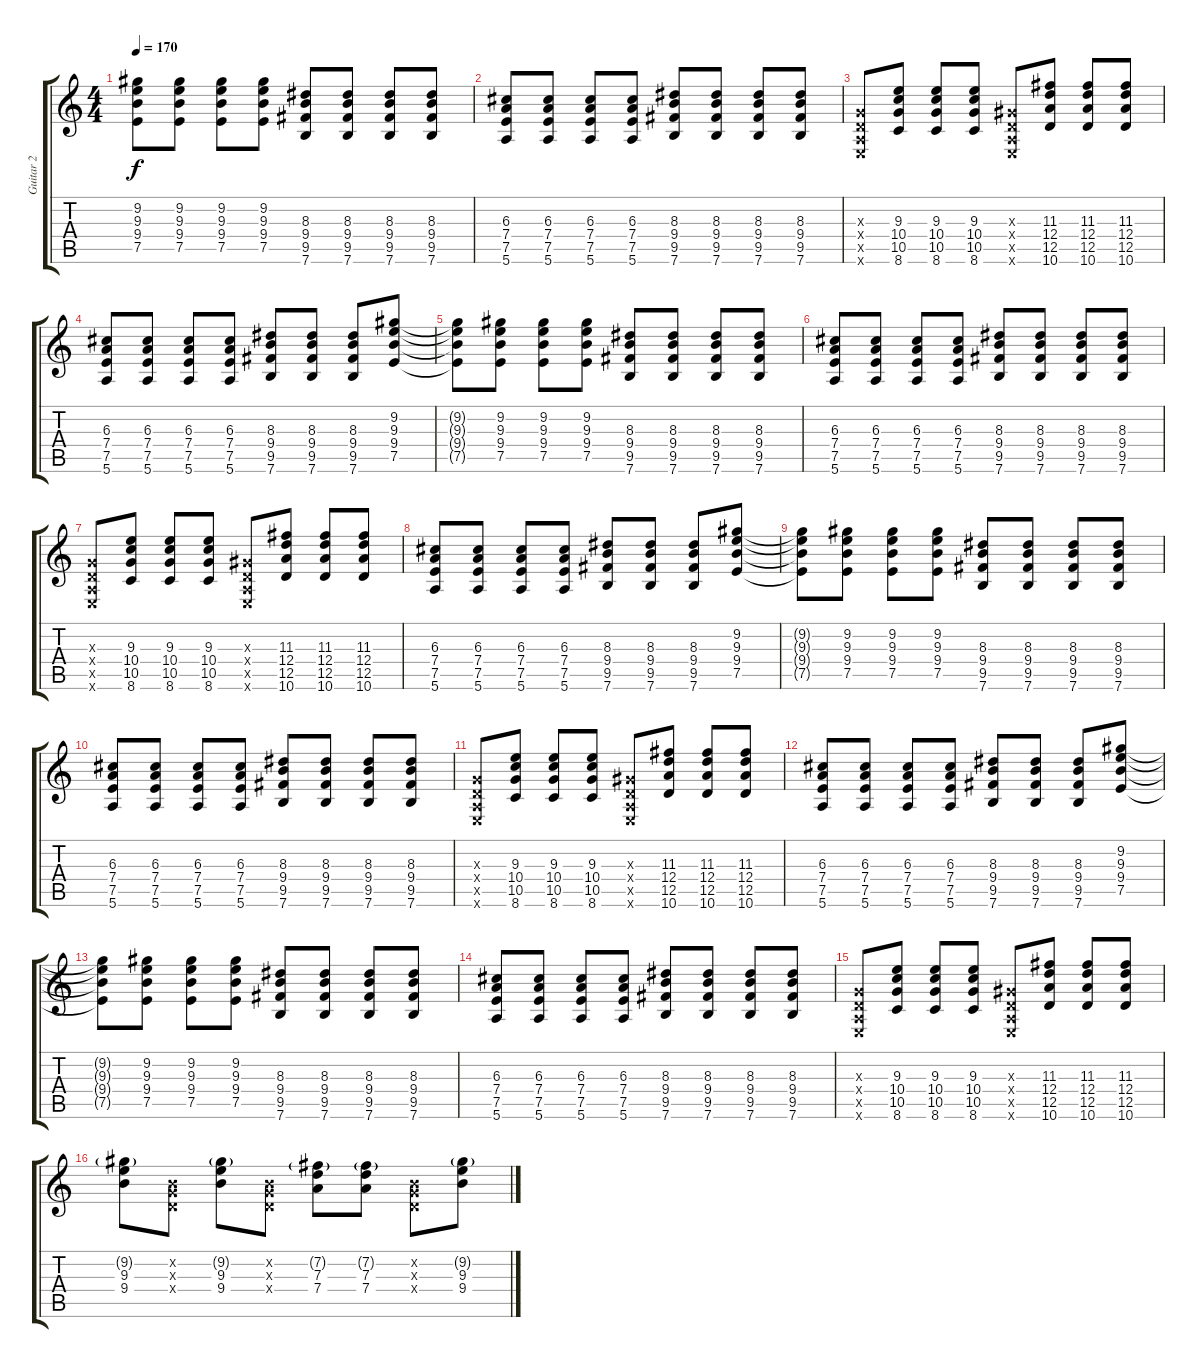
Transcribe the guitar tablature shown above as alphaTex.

\track ("Guitar 2" "Guitar 2") {instrument distortionguitar}
\staff {score tabs}
\tuning (E4 B3 G3 D3 A2 E2) {hide}
\ts (4 4)
\tempo 170
\clef g2
\ks c
(9.2{t} 9.3{t} 9.4{t} 7.5{t}).8{dy f} (9.2 9.3 9.4 7.5).8 (9.2 9.3 9.4 7.5).8 (9.2 9.3 9.4 7.5).8 (8.3 9.4 9.5 7.6).8 (8.3 9.4 9.5 7.6).8 (8.3 9.4 9.5 7.6).8 (8.3 9.4 9.5 7.6).8 |
(6.3 7.4 7.5 5.6).8 (6.3 7.4 7.5 5.6).8 (6.3 7.4 7.5 5.6).8 (6.3 7.4 7.5 5.6).8 (8.3 9.4 9.5 7.6).8 (8.3 9.4 9.5 7.6).8 (8.3 9.4 9.5 7.6).8 (8.3 9.4 9.5 7.6).8 |
(0.3{x} 0.4{x} 0.5{x} 0.6{x}).8 (9.3 10.4 10.5 8.6).8 (9.3 10.4 10.5 8.6).8 (9.3 10.4 10.5 8.6).8 (1.3{x} 0.4{x} 0.5{x} 0.6{x}).8 (11.3 12.4 12.5 10.6).8 (11.3 12.4 12.5 10.6).8 (11.3 12.4 12.5 10.6).8 |
(6.3 7.4 7.5 5.6).8 (6.3 7.4 7.5 5.6).8 (6.3 7.4 7.5 5.6).8 (6.3 7.4 7.5 5.6).8 (8.3 9.4 9.5 7.6).8 (8.3 9.4 9.5 7.6).8 (8.3 9.4 9.5 7.6).8 (9.2 9.3 9.4 7.5).8 |
(9.2{t} 9.3{t} 9.4{t} 7.5{t}).8 (9.2 9.3 9.4 7.5).8 (9.2 9.3 9.4 7.5).8 (9.2 9.3 9.4 7.5).8 (8.3 9.4 9.5 7.6).8 (8.3 9.4 9.5 7.6).8 (8.3 9.4 9.5 7.6).8 (8.3 9.4 9.5 7.6).8 |
(6.3 7.4 7.5 5.6).8 (6.3 7.4 7.5 5.6).8 (6.3 7.4 7.5 5.6).8 (6.3 7.4 7.5 5.6).8 (8.3 9.4 9.5 7.6).8 (8.3 9.4 9.5 7.6).8 (8.3 9.4 9.5 7.6).8 (8.3 9.4 9.5 7.6).8 |
(0.3{x} 0.4{x} 0.5{x} 0.6{x}).8 (9.3 10.4 10.5 8.6).8 (9.3 10.4 10.5 8.6).8 (9.3 10.4 10.5 8.6).8 (1.3{x} 0.4{x} 0.5{x} 0.6{x}).8 (11.3 12.4 12.5 10.6).8 (11.3 12.4 12.5 10.6).8 (11.3 12.4 12.5 10.6).8 |
(6.3 7.4 7.5 5.6).8 (6.3 7.4 7.5 5.6).8 (6.3 7.4 7.5 5.6).8 (6.3 7.4 7.5 5.6).8 (8.3 9.4 9.5 7.6).8 (8.3 9.4 9.5 7.6).8 (8.3 9.4 9.5 7.6).8 (9.2 9.3 9.4 7.5).8 |
(9.2{t} 9.3{t} 9.4{t} 7.5{t}).8 (9.2 9.3 9.4 7.5).8 (9.2 9.3 9.4 7.5).8 (9.2 9.3 9.4 7.5).8 (8.3 9.4 9.5 7.6).8 (8.3 9.4 9.5 7.6).8 (8.3 9.4 9.5 7.6).8 (8.3 9.4 9.5 7.6).8 |
(6.3 7.4 7.5 5.6).8 (6.3 7.4 7.5 5.6).8 (6.3 7.4 7.5 5.6).8 (6.3 7.4 7.5 5.6).8 (8.3 9.4 9.5 7.6).8 (8.3 9.4 9.5 7.6).8 (8.3 9.4 9.5 7.6).8 (8.3 9.4 9.5 7.6).8 |
(0.3{x} 0.4{x} 0.5{x} 0.6{x}).8 (9.3 10.4 10.5 8.6).8 (9.3 10.4 10.5 8.6).8 (9.3 10.4 10.5 8.6).8 (1.3{x} 0.4{x} 0.5{x} 0.6{x}).8 (11.3 12.4 12.5 10.6).8 (11.3 12.4 12.5 10.6).8 (11.3 12.4 12.5 10.6).8 |
(6.3 7.4 7.5 5.6).8 (6.3 7.4 7.5 5.6).8 (6.3 7.4 7.5 5.6).8 (6.3 7.4 7.5 5.6).8 (8.3 9.4 9.5 7.6).8 (8.3 9.4 9.5 7.6).8 (8.3 9.4 9.5 7.6).8 (9.2 9.3 9.4 7.5).8 |
(9.2{t} 9.3{t} 9.4{t} 7.5{t}).8 (9.2 9.3 9.4 7.5).8 (9.2 9.3 9.4 7.5).8 (9.2 9.3 9.4 7.5).8 (8.3 9.4 9.5 7.6).8 (8.3 9.4 9.5 7.6).8 (8.3 9.4 9.5 7.6).8 (8.3 9.4 9.5 7.6).8 |
(6.3 7.4 7.5 5.6).8 (6.3 7.4 7.5 5.6).8 (6.3 7.4 7.5 5.6).8 (6.3 7.4 7.5 5.6).8 (8.3 9.4 9.5 7.6).8 (8.3 9.4 9.5 7.6).8 (8.3 9.4 9.5 7.6).8 (8.3 9.4 9.5 7.6).8 |
(0.3{x} 0.4{x} 0.5{x} 0.6{x}).8 (9.3 10.4 10.5 8.6).8 (9.3 10.4 10.5 8.6).8 (9.3 10.4 10.5 8.6).8 (1.3{x} 0.4{x} 0.5{x} 0.6{x}).8 (11.3 12.4 12.5 10.6).8 (11.3 12.4 12.5 10.6).8 (11.3 12.4 12.5 10.6).8 |
(9.2{g} 9.3 9.4).8 (0.2{x} 0.3{x} 0.4{x}).8 (9.2{g} 9.3 9.4).8 (0.2{x} 0.3{x} 0.4{x}).8 (7.2{g} 7.3 7.4).8 (7.2{g} 7.3 7.4).8 (0.2{x} 0.3{x} 0.4{x}).8 (9.2{g} 9.3 9.4).8
